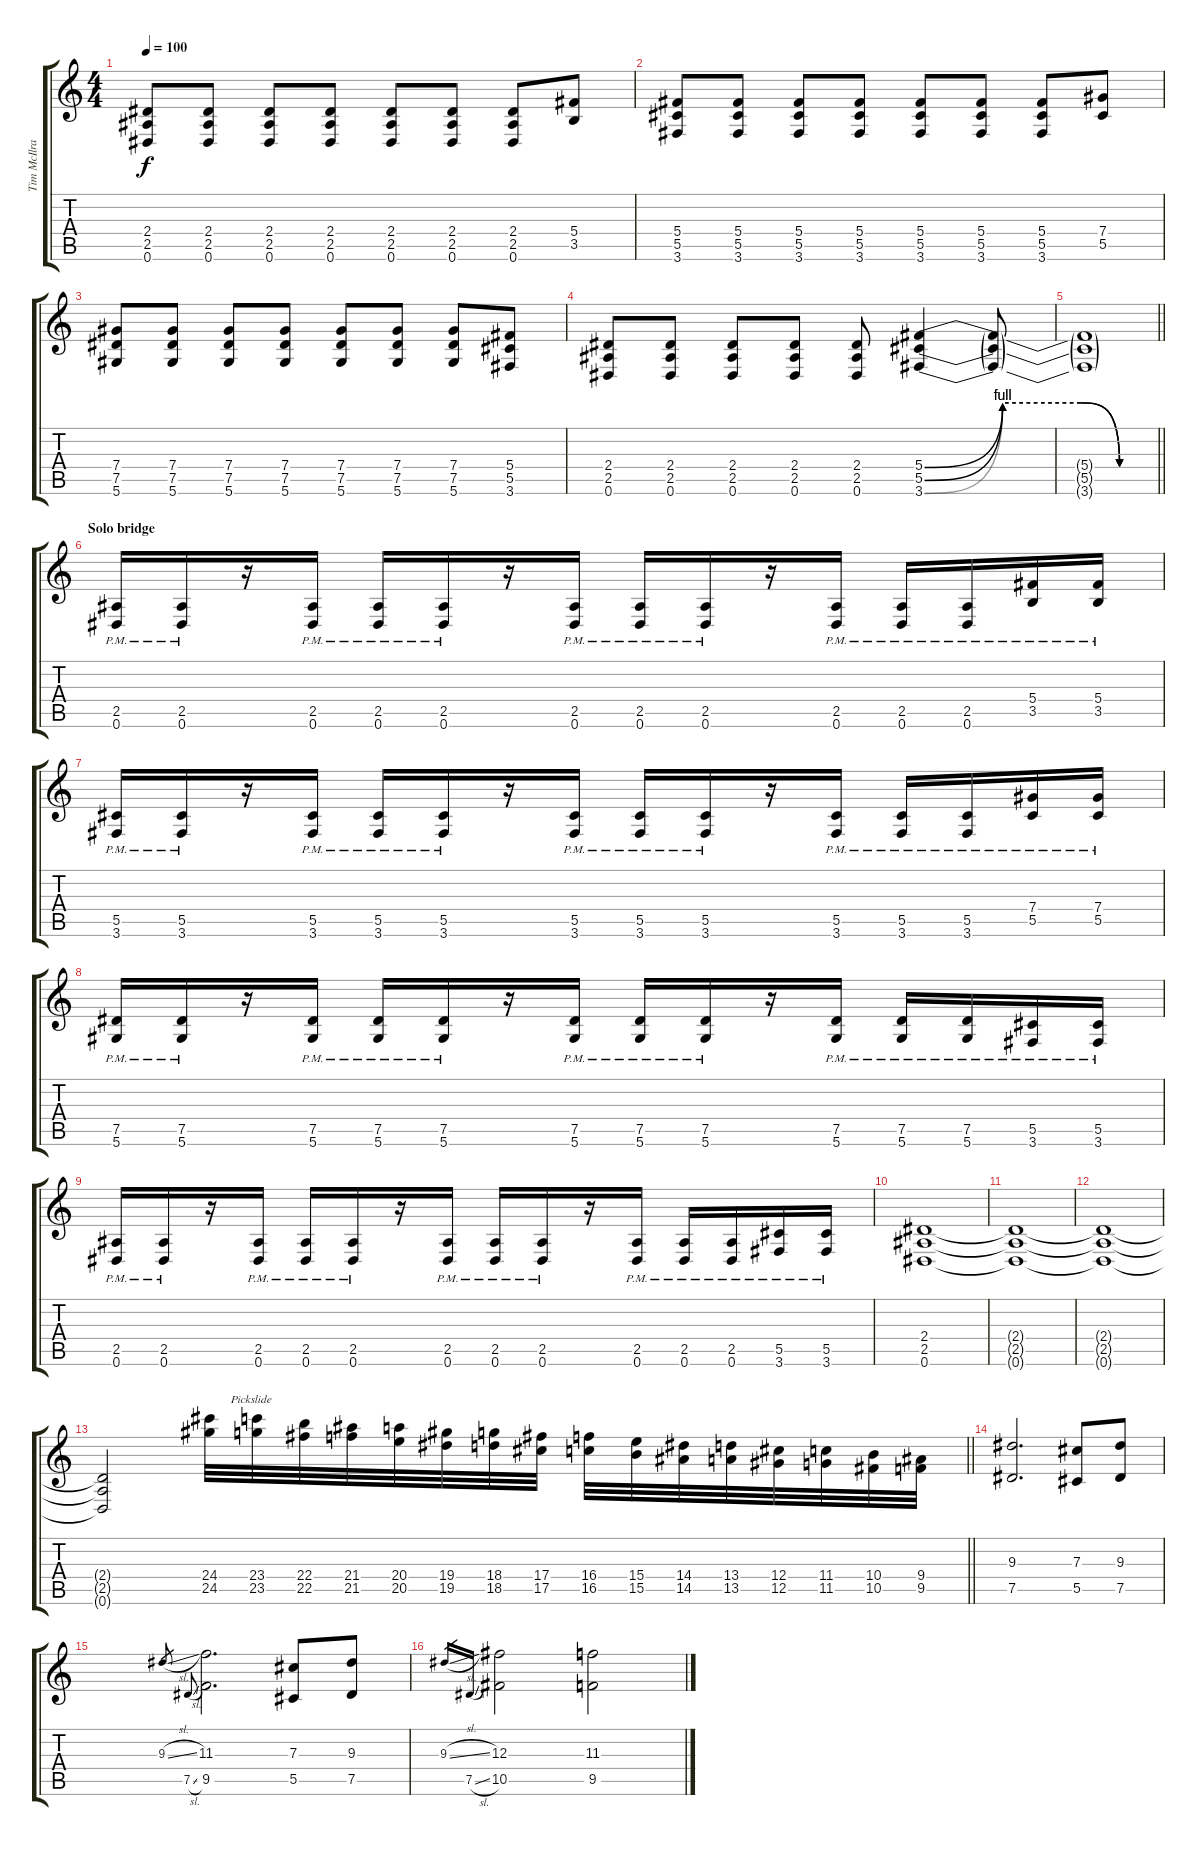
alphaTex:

\track ("Tim McIlrath" "Tim McIlra") {instrument distortionguitar}
\staff {score tabs}
\tuning (Eb4 Bb3 Gb3 Db3 Ab2 Eb2) {hide}
\ts (4 4)
\tempo 100
\clef g2
\ks c
(2.4 2.5 0.6).8{dy f} (2.4 2.5 0.6).8 (2.4 2.5 0.6).8 (2.4 2.5 0.6).8 (2.4 2.5 0.6).8 (2.4 2.5 0.6).8 (2.4 2.5 0.6).8 (5.4 3.5).8 |
(5.4 5.5 3.6).8 (5.4 5.5 3.6).8 (5.4 5.5 3.6).8 (5.4 5.5 3.6).8 (5.4 5.5 3.6).8 (5.4 5.5 3.6).8 (5.4 5.5 3.6).8 (7.4 5.5).8 |
(7.4 7.5 5.6).8 (7.4 7.5 5.6).8 (7.4 7.5 5.6).8 (7.4 7.5 5.6).8 (7.4 7.5 5.6).8 (7.4 7.5 5.6).8 (7.4 7.5 5.6).8 (5.4 5.5 3.6).8 |
(2.4 2.5 0.6).8 (2.4 2.5 0.6).8 (2.4 2.5 0.6).8 (2.4 2.5 0.6).8 (2.4 2.5 0.6).8 (5.4{be (custom 0 0 20 4 40 4 50 0 60 0)} 5.5{be (custom 0 0 20 4 40 4 50 0 60 0)} 3.6{be (custom 0 0 20 4 40 4 50 0 60 0)}).4 (5.4{t} 5.5{t} 3.6{t}).8 |
\barLineRight lightlight
(5.4{t} 5.5{t} 3.6{t}).1 |
\section ("" "Solo bridge")
(2.5{pm} 0.6{pm}).16 (2.5{pm} 0.6{pm}).16 r.16 (2.5{pm} 0.6{pm}).16 (2.5{pm} 0.6{pm}).16 (2.5{pm} 0.6{pm}).16 r.16 (2.5{pm} 0.6{pm}).16 (2.5{pm} 0.6{pm}).16 (2.5{pm} 0.6{pm}).16 r.16 (2.5{pm} 0.6{pm}).16 (2.5{pm} 0.6{pm}).16 (2.5{pm} 0.6{pm}).16 (5.4{pm} 3.5{pm}).16 (5.4{pm} 3.5{pm}).16 |
(5.5{pm} 3.6{pm}).16 (5.5{pm} 3.6{pm}).16 r.16 (5.5{pm} 3.6{pm}).16 (5.5{pm} 3.6{pm}).16 (5.5{pm} 3.6{pm}).16 r.16 (5.5{pm} 3.6{pm}).16 (5.5{pm} 3.6{pm}).16 (5.5{pm} 3.6{pm}).16 r.16 (5.5{pm} 3.6{pm}).16 (5.5{pm} 3.6{pm}).16 (5.5{pm} 3.6{pm}).16 (7.4{pm} 5.5{pm}).16 (7.4{pm} 5.5{pm}).16 |
(7.5{pm} 5.6{pm}).16 (7.5{pm} 5.6{pm}).16 r.16 (7.5{pm} 5.6{pm}).16 (7.5{pm} 5.6{pm}).16 (7.5{pm} 5.6{pm}).16 r.16 (7.5{pm} 5.6{pm}).16 (7.5{pm} 5.6{pm}).16 (7.5{pm} 5.6{pm}).16 r.16 (7.5{pm} 5.6{pm}).16 (7.5{pm} 5.6{pm}).16 (7.5{pm} 5.6{pm}).16 (5.5{pm} 3.6).16 (5.5{pm} 3.6).16 |
(2.5{pm} 0.6{pm}).16 (2.5{pm} 0.6{pm}).16 r.16 (2.5{pm} 0.6{pm}).16 (2.5{pm} 0.6{pm}).16 (2.5{pm} 0.6{pm}).16 r.16 (2.5{pm} 0.6{pm}).16 (2.5{pm} 0.6{pm}).16 (2.5{pm} 0.6{pm}).16 r.16 (2.5{pm} 0.6{pm}).16 (2.5{pm} 0.6{pm}).16 (2.5{pm} 0.6{pm}).16 (5.5{pm} 3.6).16 (5.5{pm} 3.6).16 |
(2.4 2.5 0.6).1 |
(2.4{t} 2.5{t} 0.6{t}).1 |
(2.4{t} 2.5{t} 0.6{t}).1 |
\barLineRight lightlight
(2.4{t} 2.5{t} 0.6{t}).2 (24.4 24.5).32{txt "       Pickslide" volume 10} (23.4 23.5).32 (22.4 22.5).32 (21.4 21.5).32 (20.4 20.5).32 (19.4 19.5).32 (18.4 18.5).32 (17.4 17.5).32 (16.4 16.5).32 (15.4 15.5).32 (14.4 14.5).32 (13.4 13.5).32 (12.4 12.5).32 (11.4 11.5).32 (10.4 10.5).32 (9.4 9.5).32 |
(9.3 7.5).2{d volume 13} (7.3 5.5).8 (9.3 7.5).8 |
9.3{sl}.16{gr} 7.5{sl}.16{gr onbeat} (11.3 9.5).2{d} (7.3 5.5).8 (9.3 7.5).8 |
9.3{sl}.16{gr} 7.5{sl}.16{gr} (12.3 10.5).2 (11.3 9.5).2
